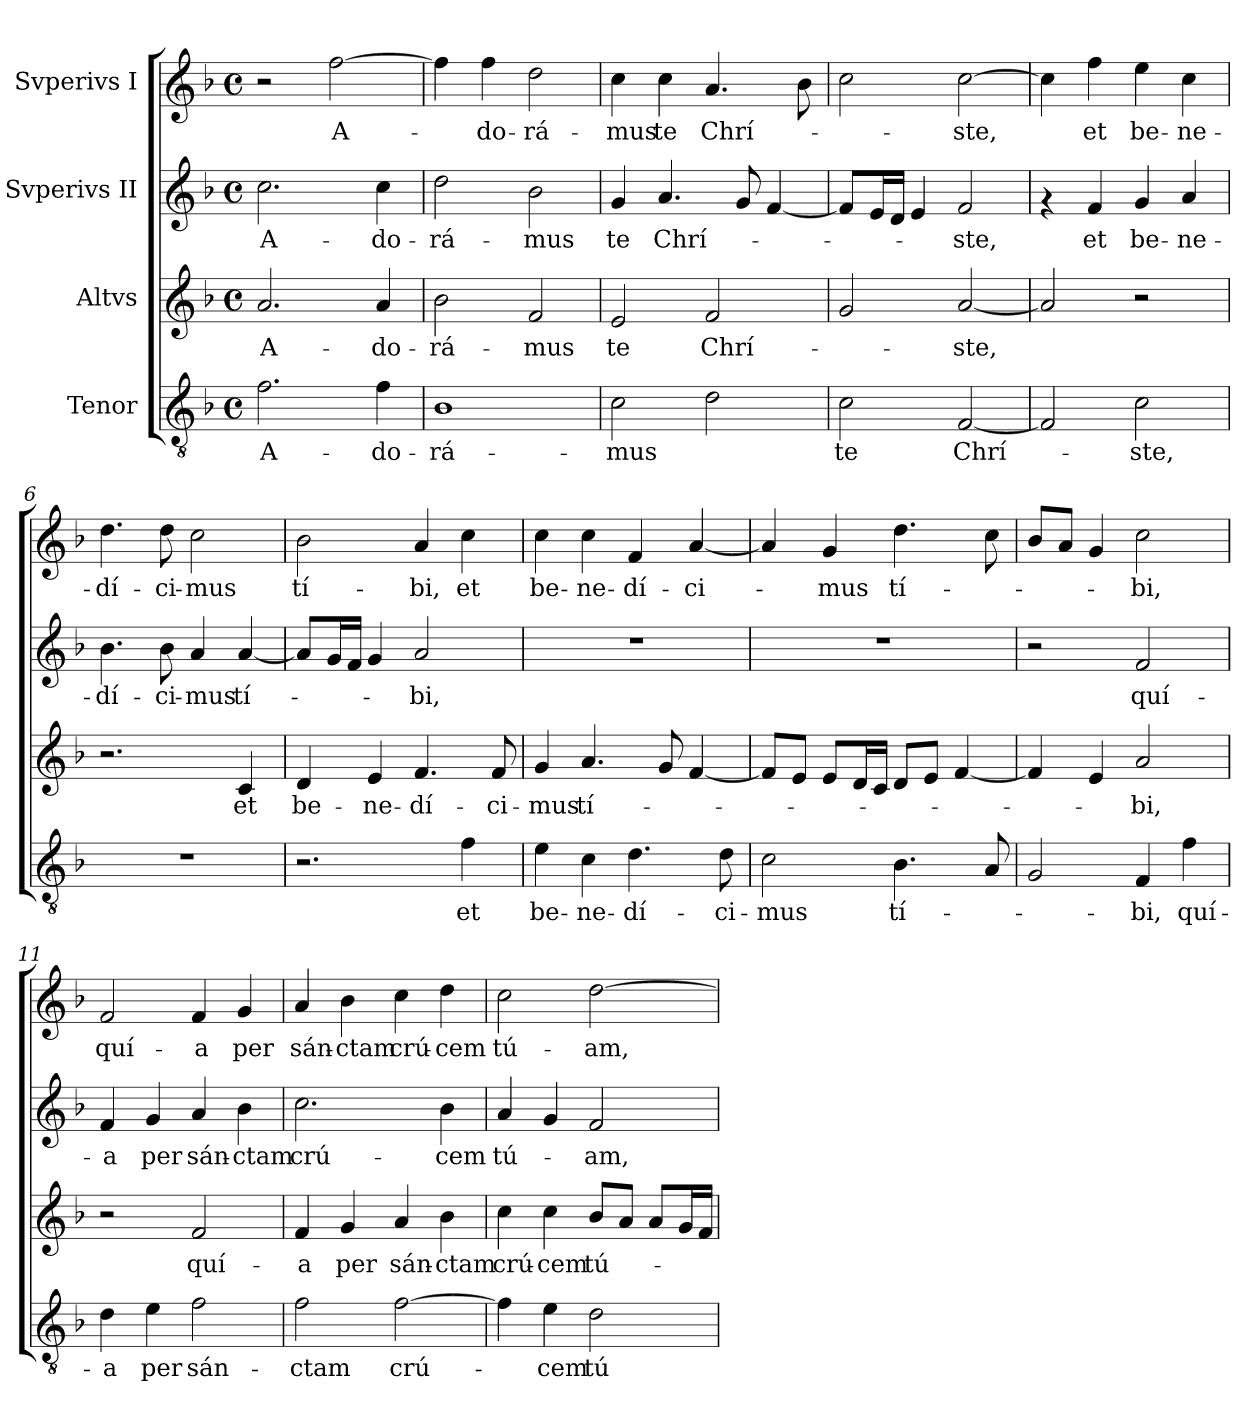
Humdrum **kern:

**kern	**text	**kern	**text	**kern	**text	**kern	**text
*part4	*part4	*part3	*part3	*part2	*part2	*part1	*part1
*staff4	*staff4	*staff3	*staff3	*staff2	*staff2	*staff1	*staff1
*I"Tenor	*	*I"Altvs	*	*I"Svperivs II	*	*I"Svperivs I	*
*clefGv2	*	*clefG2	*	*clefG2	*	*clefG2	*
*k[b-]	*	*k[b-]	*	*k[b-]	*	*k[b-]	*
*F:	*	*F:	*	*F:	*	*F:	*
*M4/4	*	*M4/4	*	*M4/4	*	*M4/4	*
*met(c)	*	*met(c)	*	*met(c)	*	*met(c)	*
=1	=1	=1	=1	=1	=1	=1	=1
!	!LO:LY:b	!	!LO:LY:b	!	!LO:LY:b	!	!
2.f\	A-	2.a/	A-	2.cc\	A-	2r	.
!	!	!	!	!	!	!	!LO:LY:b
.	.	.	.	.	.	[>2ff\	A-
!	!LO:LY:b	!	!LO:LY:b	!	!LO:LY:b	!	!
4f\	-do-	4a/	-do-	4cc\	-do-	.	.
=2	=2	=2	=2	=2	=2	=2	=2
!	!LO:LY:b	!	!LO:LY:b	!	!LO:LY:b	!	!
1B-	-rá-	2b-\	-rá-	2dd\	-rá-	4ff\]	.
!	!	!	!	!	!	!	!LO:LY:b
.	.	.	.	.	.	4ff\	-do-
!	!	!	!LO:LY:b	!	!LO:LY:b	!	!LO:LY:b
.	.	2f/	-mus	2b-\	-mus	2dd\	-rá-
=3	=3	=3	=3	=3	=3	=3	=3
!	!LO:LY:b	!	!LO:LY:b	!	!LO:LY:b	!	!LO:LY:b
2c\	-mus	2e/	te	4g/	te	4cc\	-mus
!	!	!	!	!	!LO:LY:b	!	!LO:LY:b
.	.	.	.	4.a/	Chrí-	4cc\	te
!	!	!	!LO:LY:b	!	!	!	!LO:LY:b
2d\	.	2f/	Chrí-	.	.	4.a/	Chrí-
.	.	.	.	8g/	.	.	.
.	.	.	.	[<4f/	.	.	.
.	.	.	.	.	.	8b-\	.
=4	=4	=4	=4	=4	=4	=4	=4
!	!LO:LY:b	!	!	!	!	!	!
2c\	te	2g/	.	8f/L]	.	2cc\	.
.	.	.	.	16e/L	.	.	.
.	.	.	.	16d/JJ	.	.	.
.	.	.	.	4e/	.	.	.
!	!LO:LY:b	!	!LO:LY:b	!	!LO:LY:b	!	!LO:LY:b
[<2F/	Chrí-	[<2a/	-ste,	2f/	-ste,	[<2cc\	-ste,
!!LO:LB:g=z
=5	=5	=5	=5	=5	=5	=5	=5
2F/]	.	2a/]	.	4rf	.	4cc\]	.
!	!	!	!	!	!LO:LY:b	!	!LO:LY:b
.	.	.	.	4f/	et	4ff\	et
!	!LO:LY:b	!	!	!	!LO:LY:b	!	!LO:LY:b
2c\	-ste,	2r	.	4g/	be-	4ee\	be-
!	!	!	!	!	!LO:LY:b	!	!LO:LY:b
.	.	.	.	4a/	-ne-	4cc\	-ne-
=6	=6	=6	=6	=6	=6	=6	=6
!	!	!	!	!	!LO:LY:b	!	!LO:LY:b
1r	.	2.r	.	4.b-\	-dí-	4.dd\	-dí-
!	!	!	!	!	!LO:LY:b	!	!LO:LY:b
.	.	.	.	8b-\	-ci-	8dd\	-ci-
!	!	!	!	!	!LO:LY:b	!	!LO:LY:b
.	.	.	.	4a/	-mus	2cc\	-mus
!	!	!	!LO:LY:b	!	!LO:LY:b	!	!
.	.	4c/	et	[<4a/	tí-	.	.
=7	=7	=7	=7	=7	=7	=7	=7
!	!	!	!LO:LY:b	!	!	!	!LO:LY:b
2.r	.	4d/	be-	8a/L]	.	2b-\	tí-
.	.	.	.	16g/L	.	.	.
.	.	.	.	16f/JJ	.	.	.
!	!	!	!LO:LY:b	!	!	!	!
.	.	4e/	-ne-	4g/	.	.	.
!	!	!	!LO:LY:b	!	!LO:LY:b	!	!LO:LY:b
.	.	4.f/	-dí-	2a/	-bi,	4a/	-bi,
!	!LO:LY:b	!	!	!	!	!	!LO:LY:b
4f\	et	.	.	.	.	4cc\	et
!	!	!	!LO:LY:b	!	!	!	!
.	.	8f/	-ci-	.	.	.	.
=8	=8	=8	=8	=8	=8	=8	=8
!	!LO:LY:b	!	!LO:LY:b	!	!	!	!LO:LY:b
4e\	be-	4g/	-mus	1r	.	4cc\	be-
!	!LO:LY:b	!	!LO:LY:b	!	!	!	!LO:LY:b
4c\	-ne-	4.a/	tí-	.	.	4cc\	-ne-
!	!LO:LY:b	!	!	!	!	!	!LO:LY:b
4.d\	-dí-	.	.	.	.	4f/	-dí-
.	.	8g/	.	.	.	.	.
!	!	!	!	!	!	!	!LO:LY:b
.	.	[<4f/	.	.	.	[<4a/	-ci-
!	!LO:LY:b	!	!	!	!	!	!
8d\	-ci-	.	.	.	.	.	.
=9	=9	=9	=9	=9	=9	=9	=9
!	!LO:LY:b	!	!	!	!	!	!
2c\	-mus	8f/L]	.	1r	.	4a/]	.
.	.	8e/J	.	.	.	.	.
!	!	!	!	!	!	!	!LO:LY:b
.	.	8e/L	.	.	.	4g/	-mus
.	.	16d/L	.	.	.	.	.
.	.	16c/JJ	.	.	.	.	.
!	!LO:LY:b	!	!	!	!	!	!LO:LY:b
4.B-\	tí-	8d/L	.	.	.	4.dd\	tí-
.	.	8e/J	.	.	.	.	.
.	.	[<4f/	.	.	.	.	.
8A/	.	.	.	.	.	8cc\	.
!!LO:PB:g=z
=10	=10	=10	=10	=10	=10	=10	=10
2G/	.	4f/]	.	2r	.	8b-/L	.
.	.	.	.	.	.	8a/J	.
.	.	4e/	.	.	.	4g/	.
!	!LO:LY:b	!	!LO:LY:b	!	!LO:LY:b	!	!LO:LY:b
4F/	-bi,	2a/	-bi,	2f/	quí-	2cc\	-bi,
!	!LO:LY:b	!	!	!	!	!	!
4f\	quí-	.	.	.	.	.	.
=11	=11	=11	=11	=11	=11	=11	=11
!	!LO:LY:b	!	!	!	!LO:LY:b	!	!LO:LY:b
4d\	-a	2r	.	4f/	-a	2f/	quí-
!	!LO:LY:b	!	!	!	!LO:LY:b	!	!
4e\	per	.	.	4g/	per	.	.
!	!LO:LY:b	!	!LO:LY:b	!	!LO:LY:b	!	!LO:LY:b
2f\	sán-	2f/	quí-	4a/	sán-	4f/	-a
!	!	!	!	!	!LO:LY:b	!	!LO:LY:b
.	.	.	.	4b-\	-ctam	4g/	per
=12	=12	=12	=12	=12	=12	=12	=12
!	!LO:LY:b	!	!LO:LY:b	!	!LO:LY:b	!	!LO:LY:b
2f\	-ctam	4f/	-a	2.cc\	crú-	4a/	sán-
!	!	!	!LO:LY:b	!	!	!	!LO:LY:b
.	.	4g/	per	.	.	4b-\	-ctam
!	!LO:LY:b	!	!LO:LY:b	!	!	!	!LO:LY:b
[>2f\	crú-	4a/	sán-	.	.	4cc\	crú-
!	!	!	!LO:LY:b	!	!LO:LY:b	!	!LO:LY:b
.	.	4b-\	-ctam	4b-\	-cem	4dd\	-cem
=13	=13	=13	=13	=13	=13	=13	=13
!	!	!	!LO:LY:b	!	!LO:LY:b	!	!LO:LY:b
4f\]	.	4cc\	crú-	4a/	tú-	2cc\	tú-
!	!LO:LY:b	!	!LO:LY:b	!	!	!	!
4e\	-cem	4cc\	-cem	4g/	.	.	.
!	!LO:LY:b	!	!LO:LY:b	!	!LO:LY:b	!	!LO:LY:b
2d\	tú-	8b-/L	tú-	2f/	-am,	[>2dd\	-am,
.	.	8a/J	.	.	.	.	.
.	.	8a/L	.	.	.	.	.
.	.	16g/L	.	.	.	.	.
.	.	16f/JJ	.	.	.	.	.
=	=	=	=	=	=	=	=
*-	*-	*-	*-	*-	*-	*-	*-
